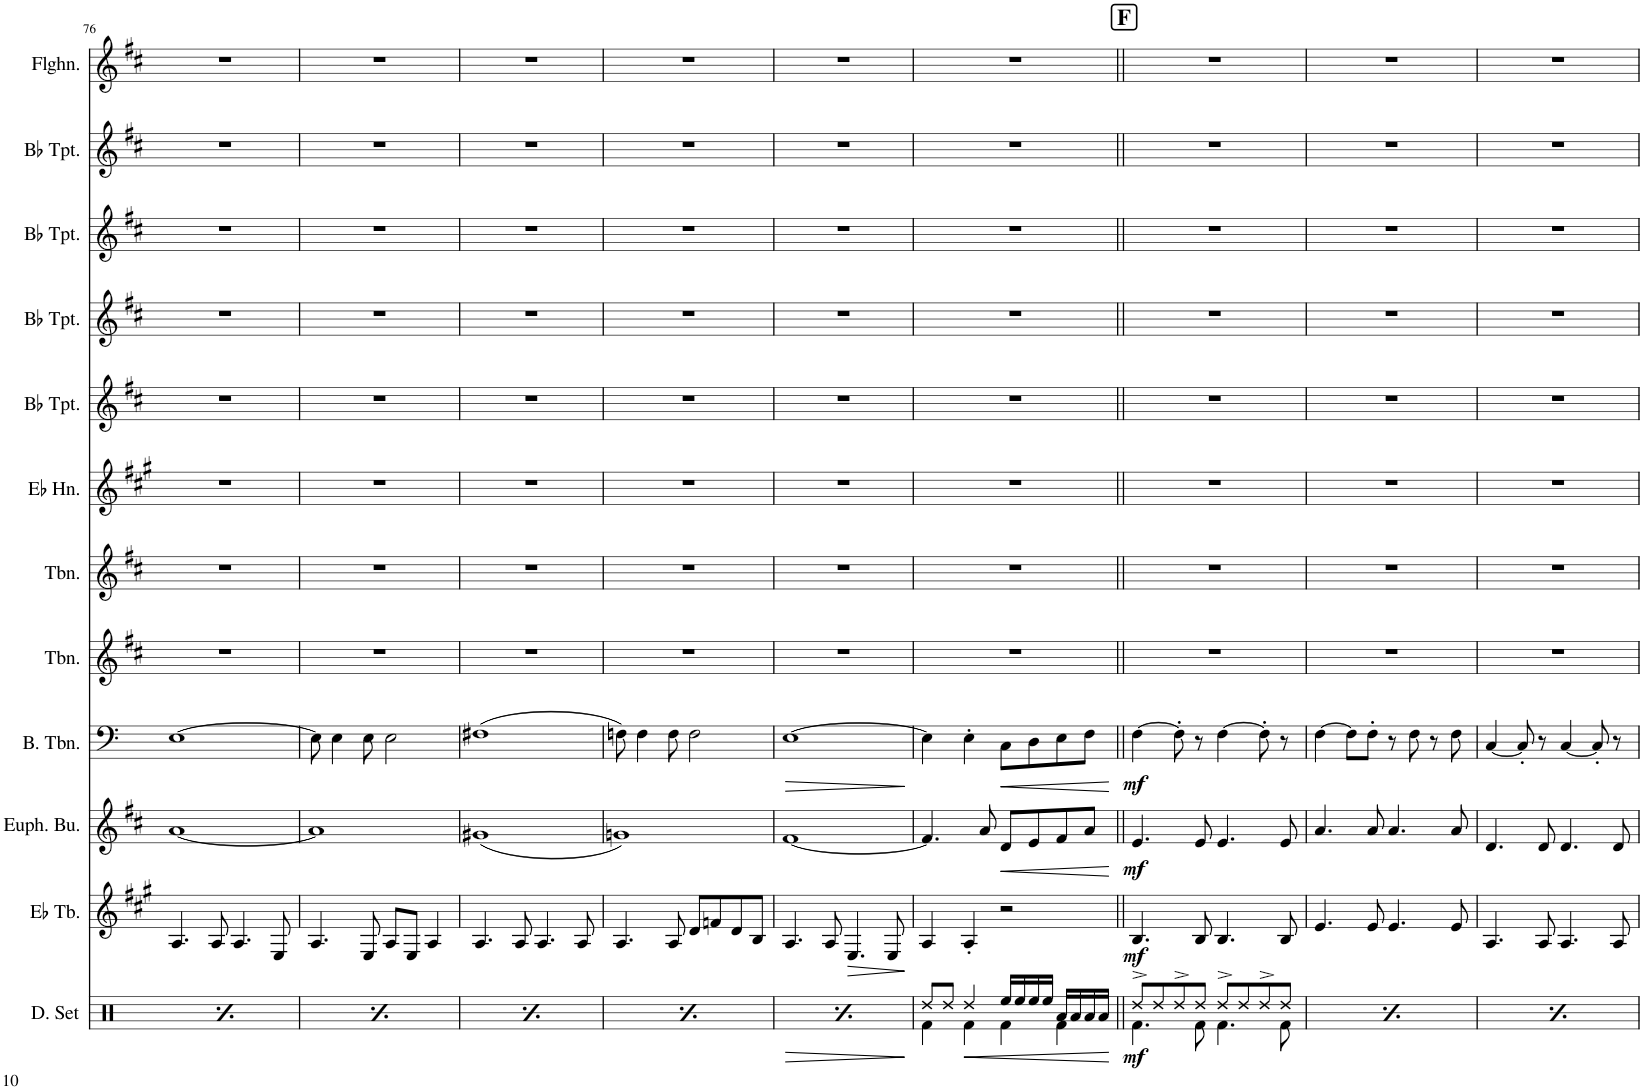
**kern	**dynam	**kern	**dynam	**kern	**dynam	**kern	**dynam	**kern	**kern	**kern	**kern	**kern	**kern	**kern	**kern
*part12	*part12	*part11	*part11	*part10	*part10	*part9	*part9	*part8	*part7	*part6	*part5	*part4	*part3	*part2	*part1
*staff12	*staff12	*staff11	*staff11	*staff10	*staff10	*staff9	*staff9	*staff8	*staff7	*staff6	*staff5	*staff4	*staff3	*staff2	*staff1
*I"Drumset	*	*I"Eb Tuba	*	*I"Euphonium	*	*I"Bass Trombone	*	*I"Trombone	*I"Trombone	*I"Horn in Eb	*I"Bb Trumpet	*I"Bb Trumpet	*I"Bb Trumpet	*I"Bb Trumpet	*I"Flugelhorn
*I'D. Set	*	*I'Eb Tb.	*	*	*	*I'B. Tbn.	*	*I'Tbn.	*I'Tbn.	*	*I'Bb Tpt.	*I'Bb Tpt.	*I'Bb Tpt.	*I'Bb Tpt.	*I'Flghn.
!!LO:PB:g=z
*clefX	*	*clefG2	*	*clefG2	*	*clefF4	*	*clefG2	*clefG2	*clefG2	*clefG2	*clefG2	*clefG2	*clefG2	*clefG2
*	*	*Trd12c21	*	*Trd8c14	*	*	*	*Trd8c14	*Trd8c14	*Trd5c9	*Trd1c2	*Trd1c2	*Trd1c2	*Trd1c2	*Trd1c2
*k[]	*	*k[f#c#g#]	*	*k[f#c#]	*	*k[]	*	*k[f#c#]	*k[f#c#]	*k[f#c#g#]	*k[f#c#]	*k[f#c#]	*k[f#c#]	*k[f#c#]	*k[f#c#]
*M4/4	*	*M4/4	*	*M4/4	*	*M4/4	*	*M4/4	*M4/4	*M4/4	*M4/4	*M4/4	*M4/4	*M4/4	*M4/4
*met(c)	*	*met(c)	*	*met(c)	*	*met(c)	*	*met(c)	*met(c)	*met(c)	*met(c)	*met(c)	*met(c)	*met(c)	*met(c)
=76	=76	=76	=76	=76	=76	=76	=76	=76	=76	=76	=76	=76	=76	=76	=76
*^	*	*	*	*	*	*	*	*	*	*	*	*	*	*	*
8Rdd/L	4.Rf\	.	4.A/	.	[1a	.	[1E	.	1r	1r	1r	1r	1r	1r	1r	1r
8Rdd/	.	.	.	.	.	.	.	.	.	.	.	.	.	.	.	.
8Rdd/	.	.	.	.	.	.	.	.	.	.	.	.	.	.	.	.
8Rdd/J	8Rf\	.	8A/	.	.	.	.	.	.	.	.	.	.	.	.	.
8Rdd/L	4.Rf\	.	4.A/	.	.	.	.	.	.	.	.	.	.	.	.	.
8Rdd/	.	.	.	.	.	.	.	.	.	.	.	.	.	.	.	.
8Rdd/	.	.	.	.	.	.	.	.	.	.	.	.	.	.	.	.
8Rdd/J	8Rf\	.	8E/	.	.	.	.	.	.	.	.	.	.	.	.	.
=77	=77	=77	=77	=77	=77	=77	=77	=77	=77	=77	=77	=77	=77	=77	=77	=77
8Rdd/L	4.Rf\	.	4.A/	.	1a]	.	8E\]	.	1r	1r	1r	1r	1r	1r	1r	1r
8Rdd/	.	.	.	.	.	.	4E\	.	.	.	.	.	.	.	.	.
8Rdd/	.	.	.	.	.	.	.	.	.	.	.	.	.	.	.	.
8Rdd/J	8Rf\	.	8E/	.	.	.	8E\	.	.	.	.	.	.	.	.	.
8Rdd/L	4.Rf\	.	8A/L	.	.	.	2E\	.	.	.	.	.	.	.	.	.
8Rdd/	.	.	8E/J	.	.	.	.	.	.	.	.	.	.	.	.	.
8Rdd/	.	.	4A/	.	.	.	.	.	.	.	.	.	.	.	.	.
8Rdd/J	8Rf\	.	.	.	.	.	.	.	.	.	.	.	.	.	.	.
=78	=78	=78	=78	=78	=78	=78	=78	=78	=78	=78	=78	=78	=78	=78	=78	=78
8Rdd/L	4.Rf\	.	4.A/	.	(1g#X	.	(1F#X	.	1r	1r	1r	1r	1r	1r	1r	1r
8Rdd/	.	.	.	.	.	.	.	.	.	.	.	.	.	.	.	.
8Rdd/	.	.	.	.	.	.	.	.	.	.	.	.	.	.	.	.
8Rdd/J	8Rf\	.	8A/	.	.	.	.	.	.	.	.	.	.	.	.	.
8Rdd/L	4.Rf\	.	4.A/	.	.	.	.	.	.	.	.	.	.	.	.	.
8Rdd/	.	.	.	.	.	.	.	.	.	.	.	.	.	.	.	.
8Rdd/	.	.	.	.	.	.	.	.	.	.	.	.	.	.	.	.
8Rdd/J	8Rf\	.	8A/	.	.	.	.	.	.	.	.	.	.	.	.	.
=79	=79	=79	=79	=79	=79	=79	=79	=79	=79	=79	=79	=79	=79	=79	=79	=79
8Rdd/L	4.Rf\	.	4.A/	.	1gn)	.	8Fn\)	.	1r	1r	1r	1r	1r	1r	1r	1r
8Rdd/	.	.	.	.	.	.	4F\	.	.	.	.	.	.	.	.	.
8Rdd/	.	.	.	.	.	.	.	.	.	.	.	.	.	.	.	.
8Rdd/J	8Rf\	.	8A/	.	.	.	8F\	.	.	.	.	.	.	.	.	.
8Rdd/L	4.Rf\	.	8d/L	.	.	.	2F\	.	.	.	.	.	.	.	.	.
8Rdd/	.	.	8fn/	.	.	.	.	.	.	.	.	.	.	.	.	.
8Rdd/	.	.	8d/	.	.	.	.	.	.	.	.	.	.	.	.	.
8Rdd/J	8Rf\	.	8B/J	.	.	.	.	.	.	.	.	.	.	.	.	.
=80	=80	=80	=80	=80	=80	=80	=80	=80	=80	=80	=80	=80	=80	=80	=80	=80
!	!	!	!	!	!	!	!	!LO:HP:b	!	!	!	!	!	!	!	!
8Rdd/L	4.Rf\	.	4.A/	.	[1f#	.	[1E	>	1r	1r	1r	1r	1r	1r	1r	1r
8Rdd/	.	.	.	.	.	.	.	.	.	.	.	.	.	.	.	.
8Rdd/	.	.	.	.	.	.	.	.	.	.	.	.	.	.	.	.
8Rdd/J	8Rf\	.	8A/	.	.	.	.	.	.	.	.	.	.	.	.	.
!	!	!	!	!LO:HP:b	!	!	!	!	!	!	!	!	!	!	!	!
8Rdd/L	4.Rf\	.	4.E/	>	.	.	.	.	.	.	.	.	.	.	.	.
8Rdd/	.	.	.	.	.	.	.	.	.	.	.	.	.	.	.	.
8Rdd/	.	.	.	.	.	.	.	.	.	.	.	.	.	.	.	.
8Rdd/J	8Rf\	.	8E/	.	.	.	.	.	.	.	.	.	.	.	.	.
*v	*v	*	*	*	*	*	*	*	*	*	*	*	*	*	*	*
.	.	.	]	.	.	.	]	.	.	.	.	.	.	.	.
=81	=81	=81	=81	=81	=81	=81	=81	=81	=81	=81	=81	=81	=81	=81	=81
*^	*	*	*	*	*	*	*	*	*	*	*	*	*	*	*
8Rdd/L	4Rf\	.	4A/	.	4.f#/]	.	4E\]	.	1r	1r	1r	1r	1r	1r	1r	1r
8Rdd/J	.	.	.	.	.	.	.	.	.	.	.	.	.	.	.	.
!	!	!LO:HP:b	!	!	!	!	!	!	!	!	!	!	!	!	!	!
4Rf\	4Rdd/	<	4A'/	.	.	.	4E'\	.	.	.	.	.	.	.	.	.
.	.	.	.	.	8a/	.	.	.	.	.	.	.	.	.	.	.
!	!	!	!	!	!	!LO:HP:b	!	!LO:HP:b	!	!	!	!	!	!	!	!
16Ree/LL	4Rf\	.	2r	.	8d/L	<	8C\L	<	.	.	.	.	.	.	.	.
16Ree/	.	.	.	.	.	.	.	.	.	.	.	.	.	.	.	.
16Ree/	.	.	.	.	8e/	.	8D\	.	.	.	.	.	.	.	.	.
16Ree/JJ	.	.	.	.	.	.	.	.	.	.	.	.	.	.	.	.
16Ra/LL	4Rf\	.	.	.	8f#/	.	8E\	.	.	.	.	.	.	.	.	.
16Ra/	.	.	.	.	.	.	.	.	.	.	.	.	.	.	.	.
16Ra/	.	.	.	.	8a/J	.	8F\J	.	.	.	.	.	.	.	.	.
16Ra/JJ	.	.	.	.	.	.	.	.	.	.	.	.	.	.	.	.
*v	*v	*	*	*	*	*	*	*	*	*	*	*	*	*	*	*
.	[	.	.	.	[	.	[	.	.	.	.	.	.	.	.
!!LO:REH:place=s1:a:B:cj:fs=14:t=F
=82||	=82||	=82||	=82||	=82||	=82||	=82||	=82||	=82||	=82||	=82||	=82||	=82||	=82||	=82||	=82||
*^	*	*	*	*	*	*	*	*	*	*	*	*	*	*	*
!	!	!LO:DY:b	!	!LO:DY:b	!	!LO:DY:b	!	!LO:DY:b	!	!	!	!	!	!	!	!
8Rdd^/L	4.Rf\	mf	4.B/	mf	4.e/	mf	[4F\	mf	1r	1r	1r	1r	1r	1r	1r	1r
8Rdd/	.	.	.	.	.	.	.	.	.	.	.	.	.	.	.	.
8Rdd^/	.	.	.	.	.	.	8F'\]	.	.	.	.	.	.	.	.	.
8Rdd/J	8Rf\	.	8B/	.	8e/	.	8r	.	.	.	.	.	.	.	.	.
8Rdd^/L	4.Rf\	.	4.B/	.	4.e/	.	[4F\	.	.	.	.	.	.	.	.	.
8Rdd/	.	.	.	.	.	.	.	.	.	.	.	.	.	.	.	.
8Rdd^/	.	.	.	.	.	.	8F'\]	.	.	.	.	.	.	.	.	.
8Rdd/J	8Rf\	.	8B/	.	8e/	.	8r	.	.	.	.	.	.	.	.	.
=83	=83	=83	=83	=83	=83	=83	=83	=83	=83	=83	=83	=83	=83	=83	=83	=83
!	!	!LO:DY:b	!	!	!	!	!	!	!	!	!	!	!	!	!	!
8Rdd^/L	4.Rf\	mf	4.e/	.	4.a/	.	[4F\	.	1r	1r	1r	1r	1r	1r	1r	1r
8Rdd/	.	.	.	.	.	.	.	.	.	.	.	.	.	.	.	.
8Rdd^/	.	.	.	.	.	.	8F\L]	.	.	.	.	.	.	.	.	.
8Rdd/J	8Rf\	.	8e/	.	8a/	.	8F'\J	.	.	.	.	.	.	.	.	.
8Rdd^/L	4.Rf\	.	4.e/	.	4.a/	.	8r	.	.	.	.	.	.	.	.	.
8Rdd/	.	.	.	.	.	.	8F\	.	.	.	.	.	.	.	.	.
8Rdd^/	.	.	.	.	.	.	8r	.	.	.	.	.	.	.	.	.
8Rdd/J	8Rf\	.	8e/	.	8a/	.	8F\	.	.	.	.	.	.	.	.	.
=84	=84	=84	=84	=84	=84	=84	=84	=84	=84	=84	=84	=84	=84	=84	=84	=84
!	!	!LO:DY:b	!	!	!	!	!	!	!	!	!	!	!	!	!	!
8Rdd^/L	4.Rf\	mf	4.A/	.	4.d/	.	[4C/	.	1r	1r	1r	1r	1r	1r	1r	1r
8Rdd/	.	.	.	.	.	.	.	.	.	.	.	.	.	.	.	.
8Rdd^/	.	.	.	.	.	.	8C'/]	.	.	.	.	.	.	.	.	.
8Rdd/J	8Rf\	.	8A/	.	8d/	.	8r	.	.	.	.	.	.	.	.	.
8Rdd^/L	4.Rf\	.	4.A/	.	4.d/	.	[4C/	.	.	.	.	.	.	.	.	.
8Rdd/	.	.	.	.	.	.	.	.	.	.	.	.	.	.	.	.
8Rdd^/	.	.	.	.	.	.	8C'/]	.	.	.	.	.	.	.	.	.
8Rdd/J	8Rf\	.	8A/	.	8d/	.	8r	.	.	.	.	.	.	.	.	.
*v	*v	*	*	*	*	*	*	*	*	*	*	*	*	*	*	*
=	=	=	=	=	=	=	=	=	=	=	=	=	=	=	=
*-	*-	*-	*-	*-	*-	*-	*-	*-	*-	*-	*-	*-	*-	*-	*-
